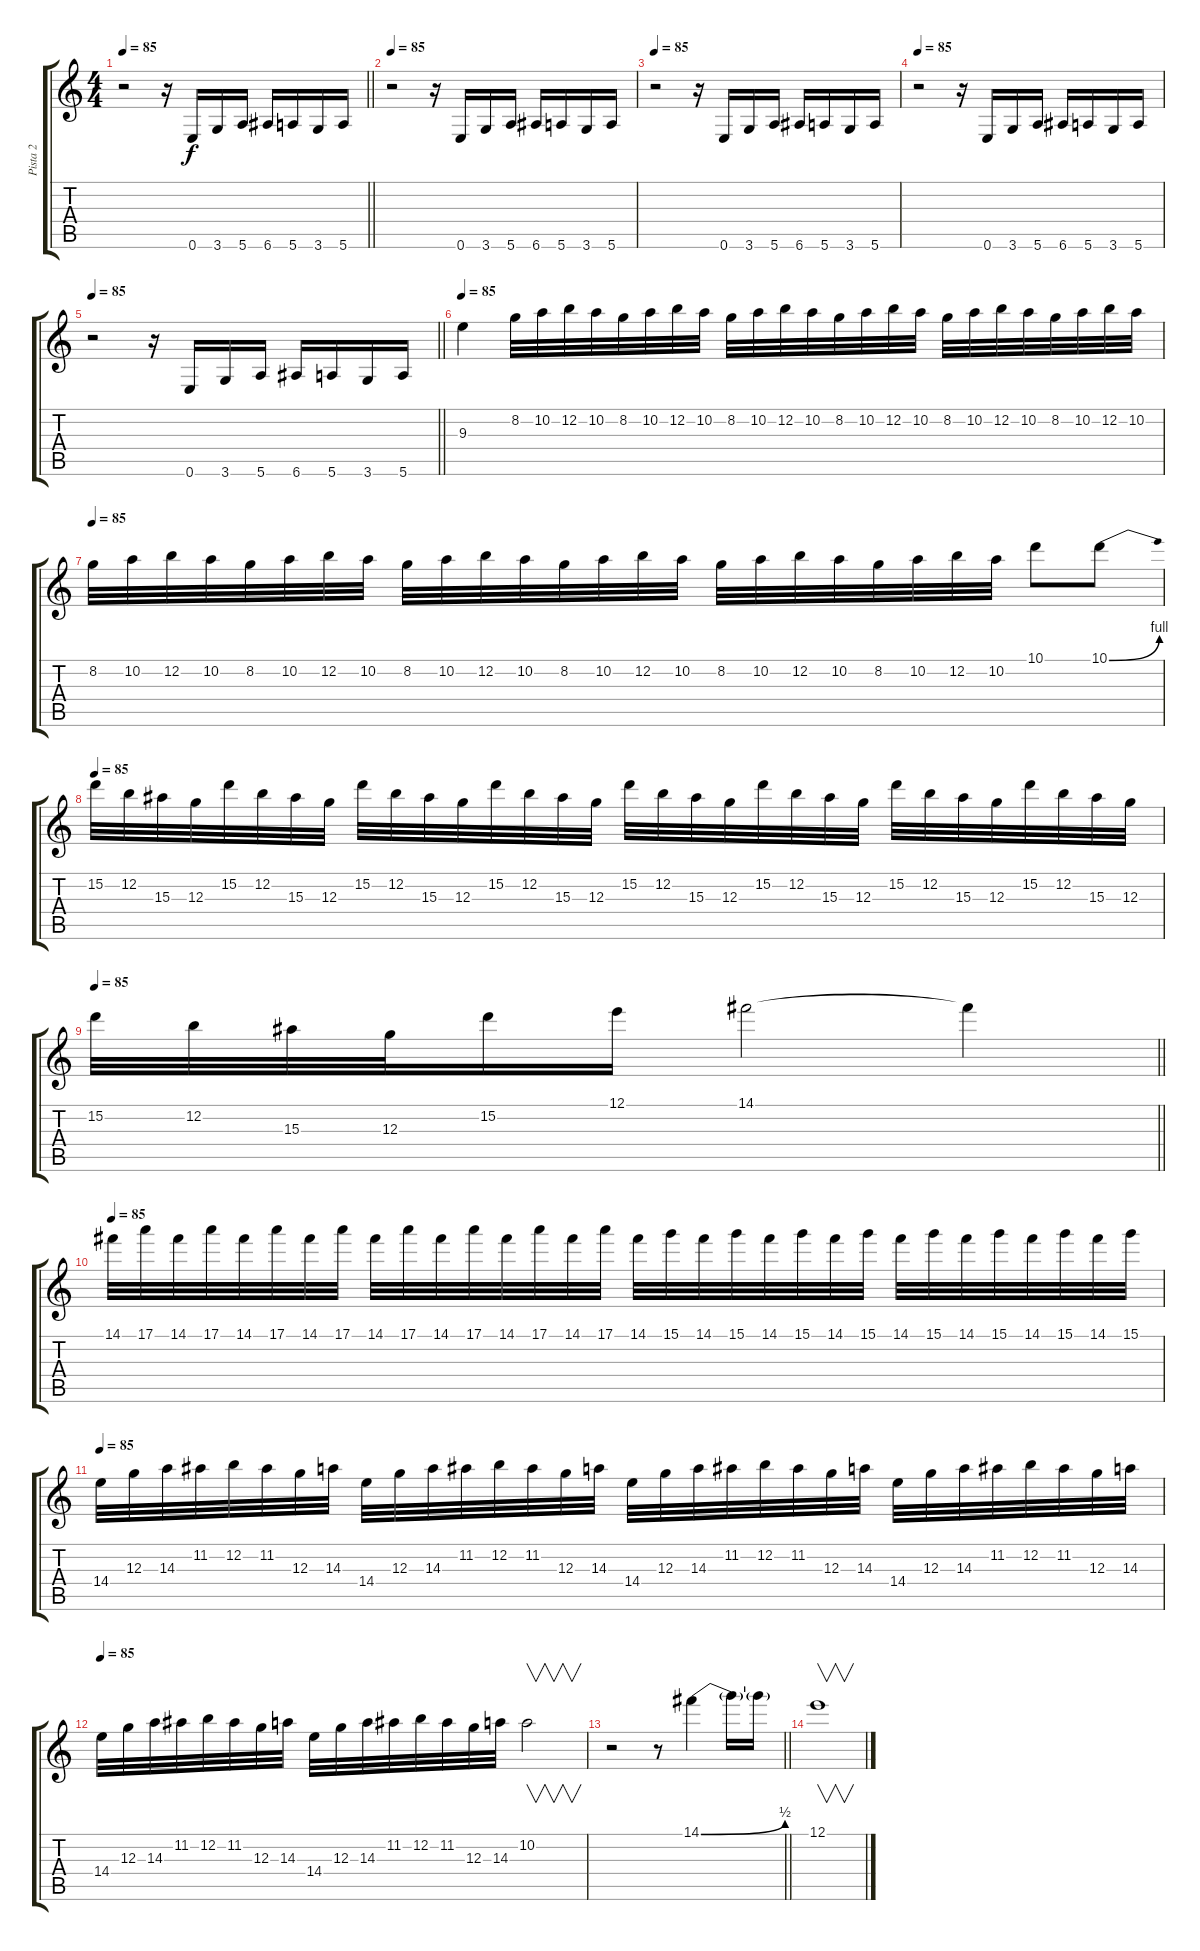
\track ("Pista 2" "Pista 2") {instrument overdrivenguitar}
\staff {score tabs}
\tuning (E4 B3 G3 D3 A2 E2) {hide}
\ts (4 4)
\tempo 85
\clef g2
\barLineRight lightlight
\ks c
r.2{dy f} r.16 0.6.16 3.6.16 5.6.16 6.6.16 5.6.16 3.6.16 5.6.16 |
\tempo 85
r.2 r.16 0.6.16 3.6.16 5.6.16 6.6.16 5.6.16 3.6.16 5.6.16 |
\tempo 85
r.2 r.16 0.6.16 3.6.16 5.6.16 6.6.16 5.6.16 3.6.16 5.6.16 |
\tempo 85
r.2 r.16 0.6.16 3.6.16 5.6.16 6.6.16 5.6.16 3.6.16 5.6.16 |
\tempo 85
\barLineRight lightlight
r.2 r.16 0.6.16 3.6.16 5.6.16 6.6.16 5.6.16 3.6.16 5.6.16 |
\section ("" "")
\tempo 85
9.3.4 8.2.32 10.2.32 12.2.32 10.2.32 8.2.32 10.2.32 12.2.32 10.2.32 8.2.32 10.2.32 12.2.32 10.2.32 8.2.32 10.2.32 12.2.32 10.2.32 8.2.32 10.2.32 12.2.32 10.2.32 8.2.32 10.2.32 12.2.32 10.2.32 |
\tempo 85
8.2.32 10.2.32 12.2.32 10.2.32 8.2.32 10.2.32 12.2.32 10.2.32 8.2.32 10.2.32 12.2.32 10.2.32 8.2.32 10.2.32 12.2.32 10.2.32 8.2.32 10.2.32 12.2.32 10.2.32 8.2.32 10.2.32 12.2.32 10.2.32 10.1.8 10.1{be (bend 0 0 60 4)}.8 |
\tempo 85
15.2.32 12.2.32 15.3.32 12.3.32 15.2.32 12.2.32 15.3.32 12.3.32 15.2.32 12.2.32 15.3.32 12.3.32 15.2.32 12.2.32 15.3.32 12.3.32 15.2.32 12.2.32 15.3.32 12.3.32 15.2.32 12.2.32 15.3.32 12.3.32 15.2.32 12.2.32 15.3.32 12.3.32 15.2.32 12.2.32 15.3.32 12.3.32 |
\tempo 85
\barLineRight lightlight
15.2.32 12.2.32 15.3.32 12.3.32 15.2.16 12.1.16 14.1.2 14.1{t}.4 |
\tempo 85
14.1.32 17.1.32 14.1.32 17.1.32 14.1.32 17.1.32 14.1.32 17.1.32 14.1.32 17.1.32 14.1.32 17.1.32 14.1.32 17.1.32 14.1.32 17.1.32 14.1.32 15.1.32 14.1.32 15.1.32 14.1.32 15.1.32 14.1.32 15.1.32 14.1.32 15.1.32 14.1.32 15.1.32 14.1.32 15.1.32 14.1.32 15.1.32 |
\tempo 85
14.4.32 12.3.32 14.3.32 11.2.32 12.2.32 11.2.32 12.3.32 14.3.32 14.4.32 12.3.32 14.3.32 11.2.32 12.2.32 11.2.32 12.3.32 14.3.32 14.4.32 12.3.32 14.3.32 11.2.32 12.2.32 11.2.32 12.3.32 14.3.32 14.4.32 12.3.32 14.3.32 11.2.32 12.2.32 11.2.32 12.3.32 14.3.32 |
\tempo 85
14.4.32 12.3.32 14.3.32 11.2.32 12.2.32 11.2.32 12.3.32 14.3.32 14.4.32 12.3.32 14.3.32 11.2.32 12.2.32 11.2.32 12.3.32 14.3.32 10.2.2{v} |
\barLineRight lightlight
r.2 r.8 14.1{be (bend 0 0 60 2)}.4 14.1{t}.16 14.1{t}.16 |
12.1.1{v}
